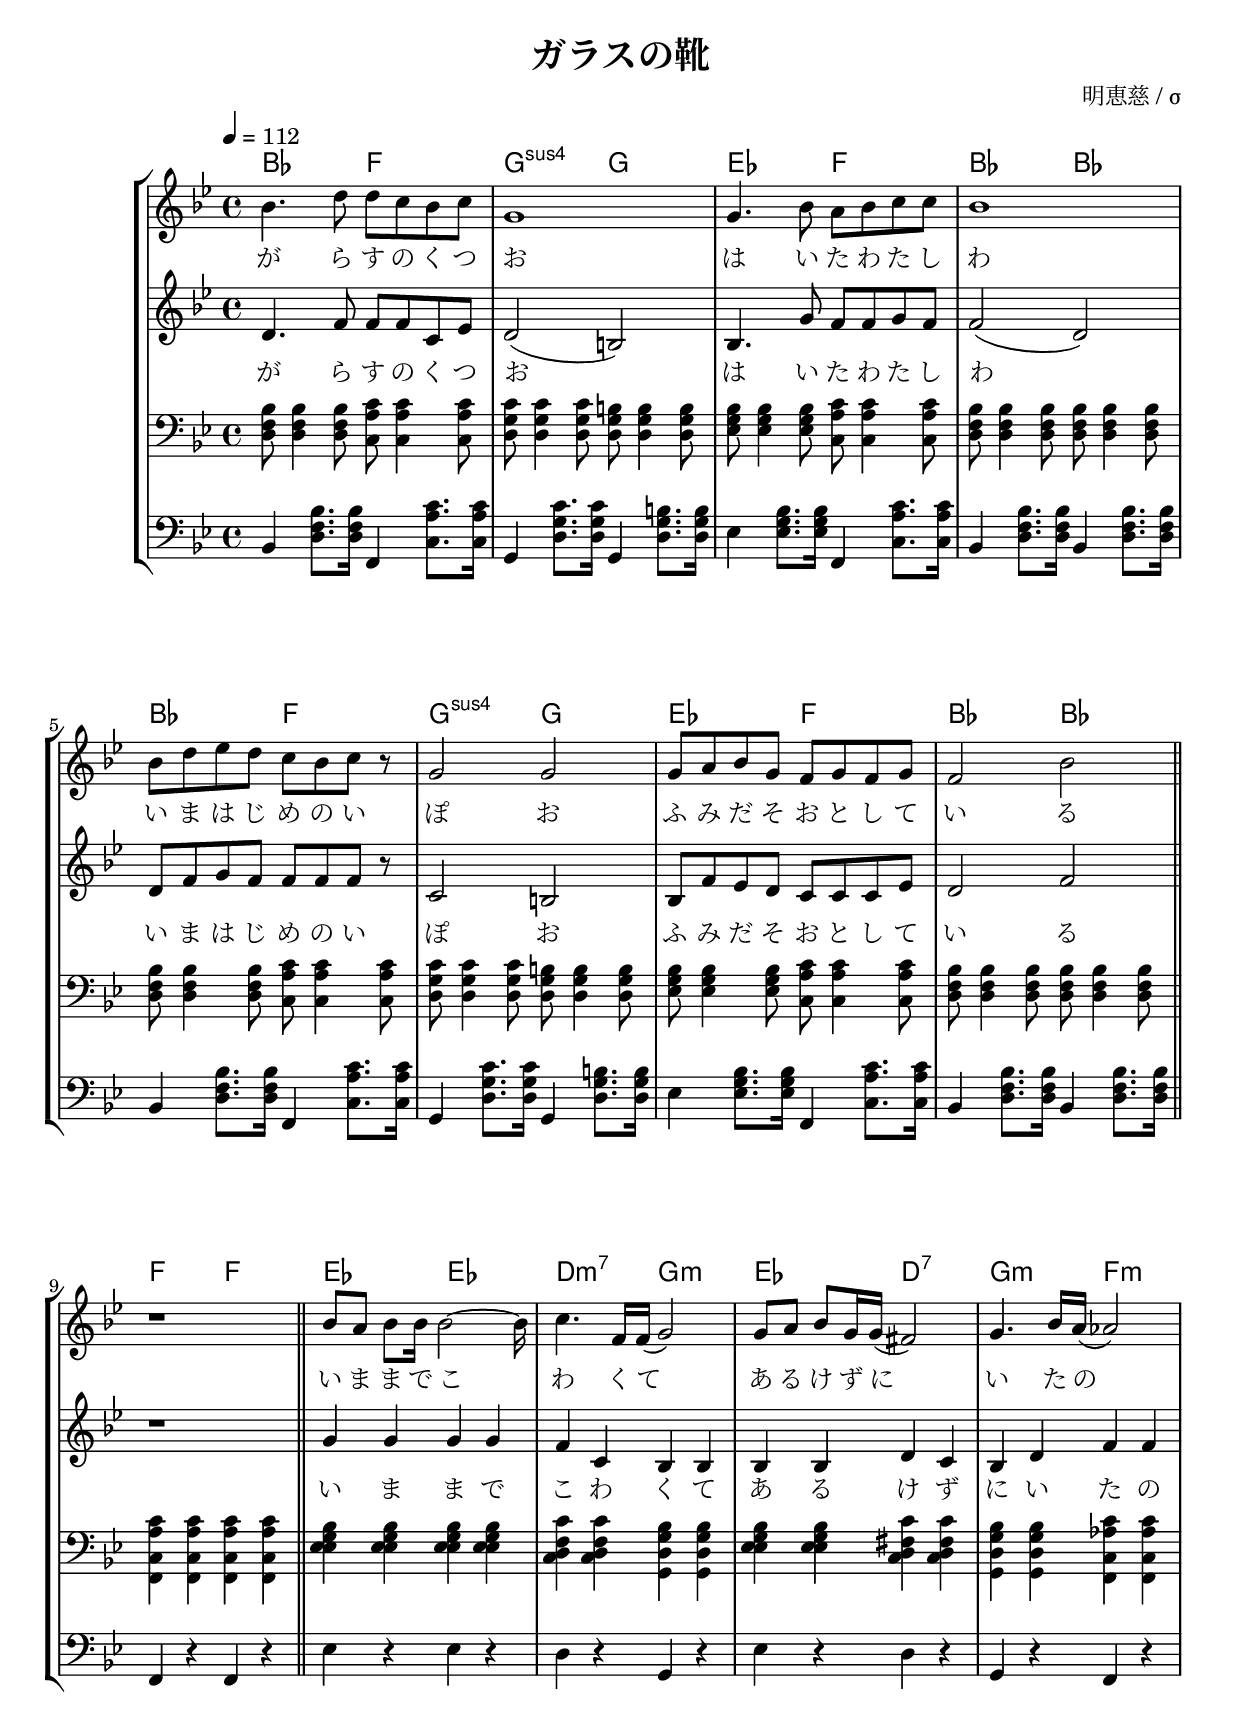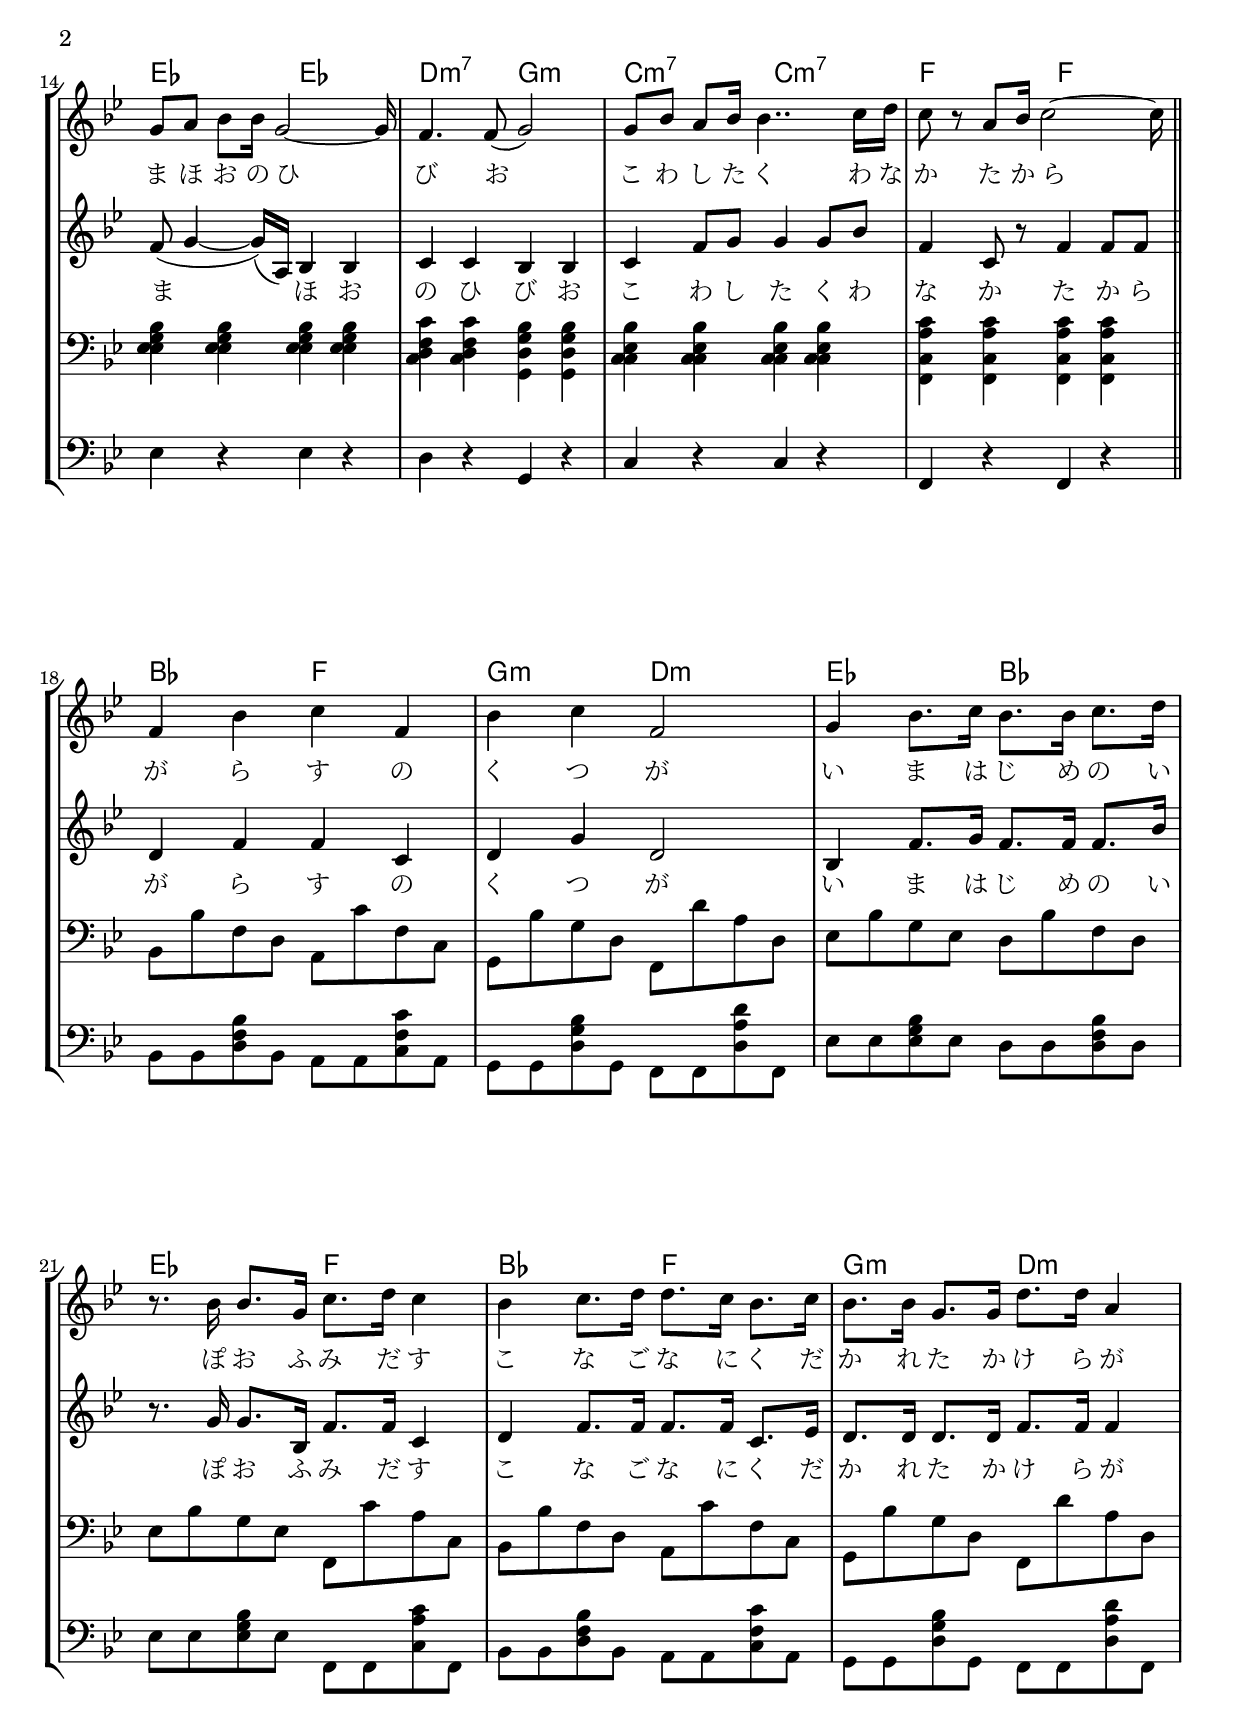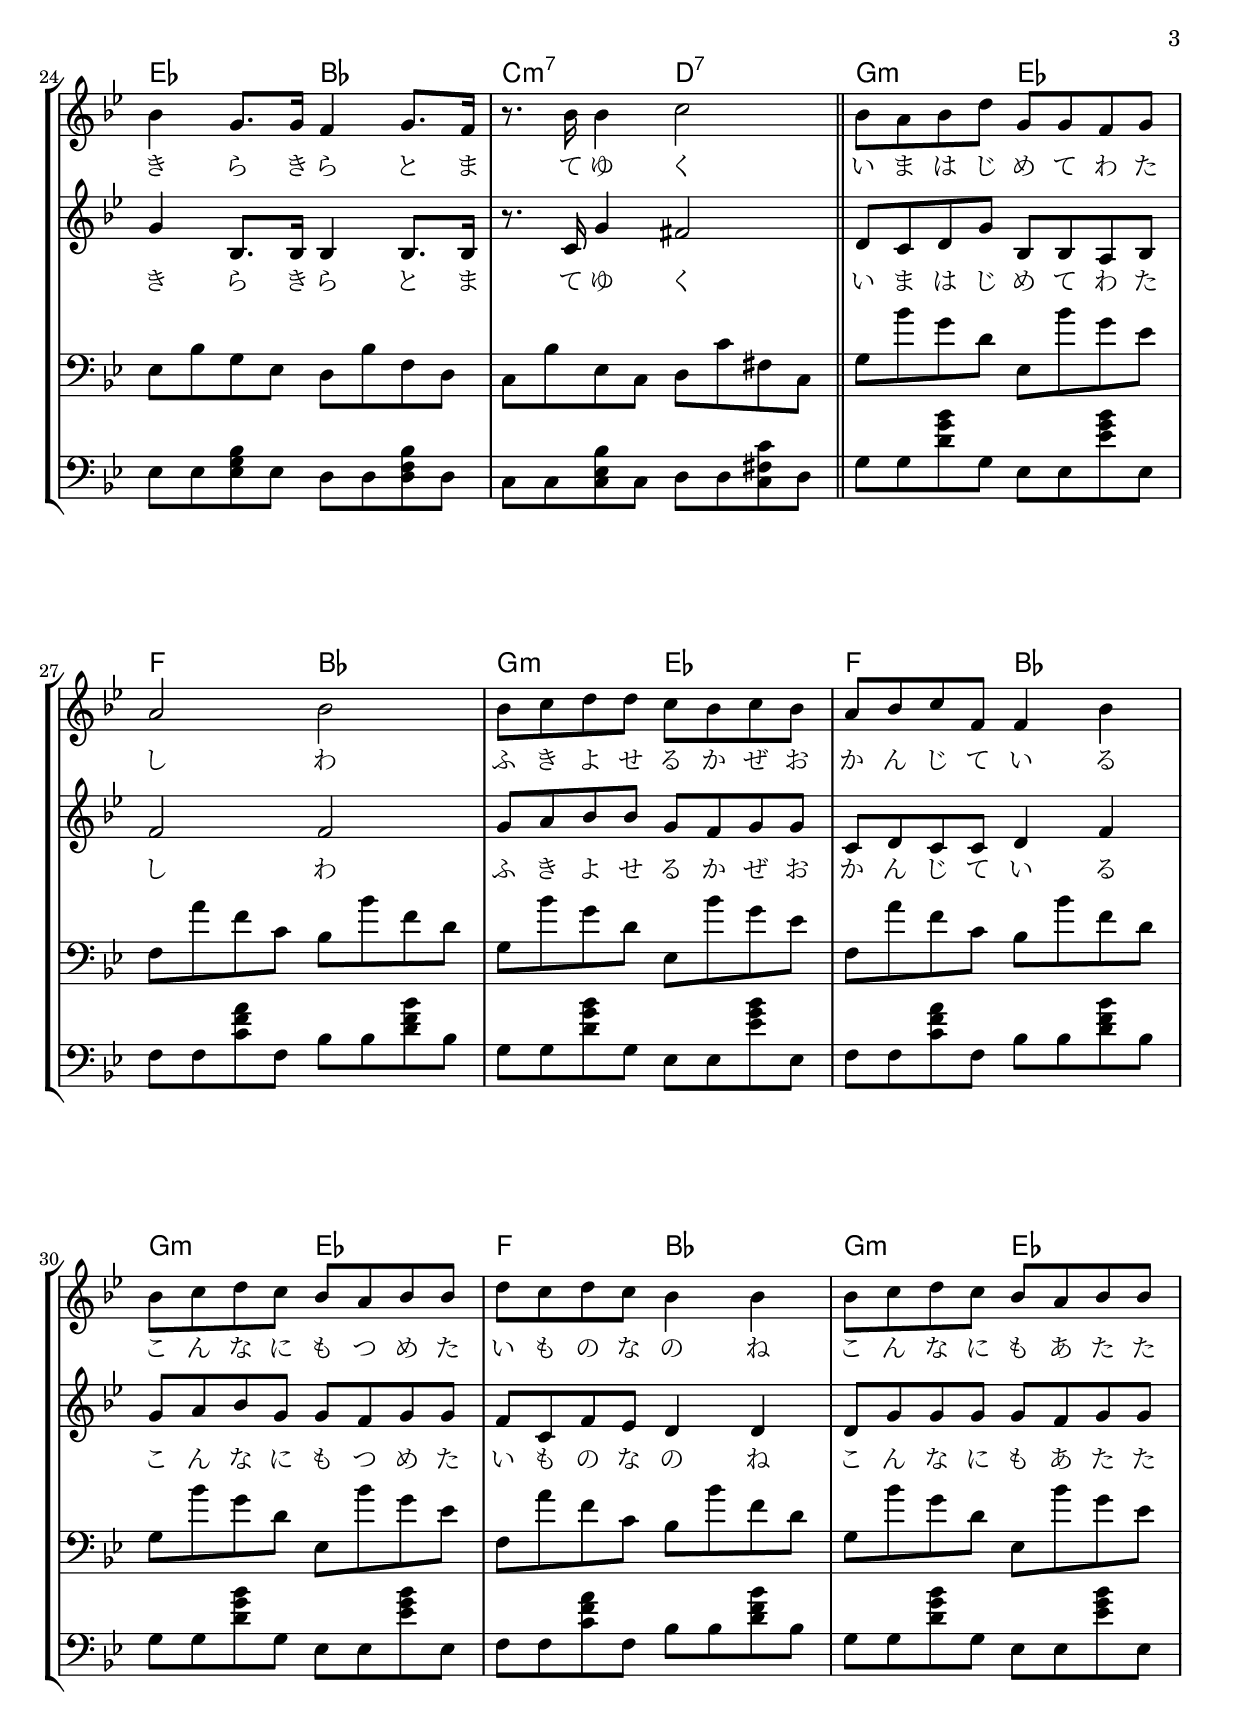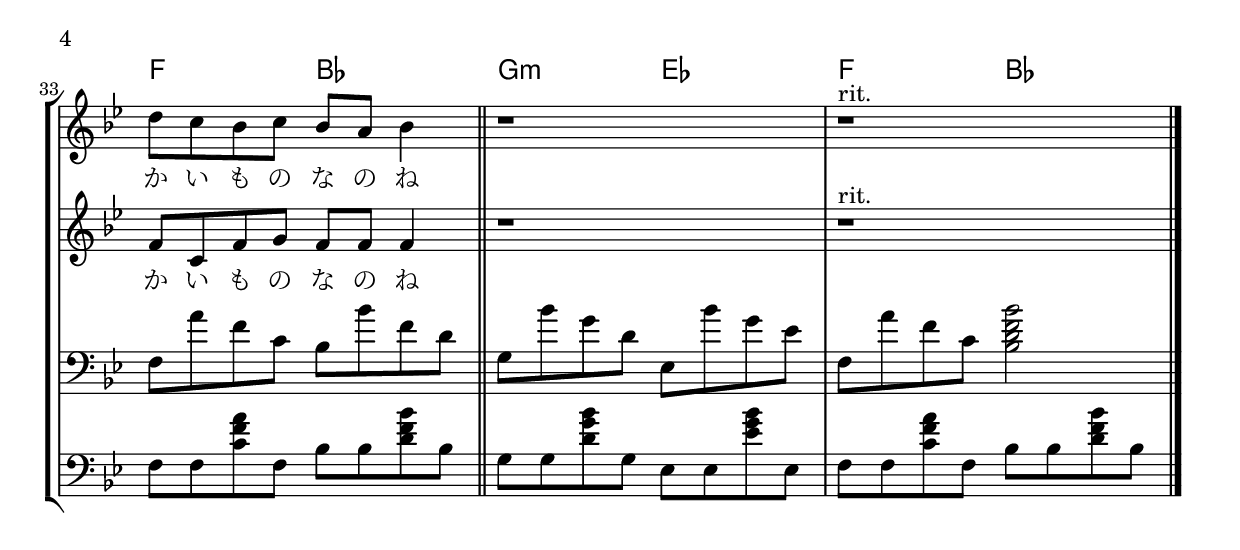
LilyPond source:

\version "2.12.1"

\header {
	title = \markup {ガラスの靴}
	composer = \markup \center-column {"明恵慈 / σ"}
}

harmony = \chordmode {
	bes2 f g:sus4 g es f bes bes bes f g:sus4 g es f bes bes 

	f f 

	es es d:min7 g:m es d:7 g:m f:m es es d:min7 g:m c:min7 c:min7 f f 

	bes f g:m d:m es bes es f bes f g:m d:m es bes c:min7 d:7 

	g:m es f bes g:m es f bes g:m es f bes g:m es f bes 

	g:m es f bes 
}

melody = {
	\set Staff.midiInstrument = #"fss0.37"
		\key bes \major
	\tempo 4 = 112
bes'4.  d''8  d''8  c''8  bes'8  c''8 
	g'1 
	g'4.  bes'8  a'8  bes'8  c''8  c''8 
	bes'1 
	bes'8  d''8  es''8  d''8  c''8  bes'8  c''8  r8 
	g'2  g'2 
	g'8  a'8  bes'8  g'8  f'8  g'8  f'8  g'8 
	f'2  bes'2
	r1   
	\set Staff.midiInstrument = #"fss0.39"
	bes'8  a'8  bes'8  bes'16  bes'2~bes'16 
	c''4.  f'16  f'16  (g'2) 
	g'8  a'8  bes'8  g'16  g'16  (fis'2) 
	g'4.  bes'16  a'16  (as'2) 
	g'8  a'8  bes'8  bes'16  g'2~g'16 
	f'4.  f'8  (g'2) 
	g'8  bes'8  a'8  bes'16  bes'4..  c''16  d''16 
	c''8  r8  a'8  bes'16  c''2~c''16
	\set Staff.midiInstrument = #"fss0.31"
	f'4  bes'4  c''4  f'4 
	bes'4  c''4  f'2 
	g'4  bes'8.  c''16  bes'8.  bes'16  c''8.  d''16 
	r8.  bes'16  bes'8.  g'16  c''8.  d''16  c''4 
	bes'4  c''8.  d''16  d''8.  c''16  bes'8.  c''16 
	bes'8.  bes'16  g'8.  g'16  d''8.  d''16  a'4 
	bes'4  g'8.  g'16  f'4  g'8.  f'16 
	r8.  bes'16  bes'4  c''2
	\set Staff.midiInstrument = #"fss0.34"
	bes'8  a'8  bes'8  d''8  g'8  g'8  f'8  g'8 
	a'2  bes'2 
	bes'8  c''8  d''8  d''8  c''8  bes'8  c''8  bes'8 
	a'8  bes'8  c''8  f'8  f'4  bes'4 
	bes'8  c''8  d''8  c''8  bes'8  a'8  bes'8  bes'8 
	d''8  c''8  d''8  c''8  bes'4  bes'4 
	bes'8  c''8  d''8  c''8  bes'8  a'8  bes'8  bes'8 
	d''8  c''8  bes'8  c''8  bes'8  a'8  bes'4
	r1 | r1^"rit." \bar "|."
}

words = \lyricmode {
	が  ら  す  の  く  つ  お  は  い  た  わ  た  し  わ  い  ま  は  じ  め  の  い  ぽ  お  ふ  み  だ  そ  お  と  し  て  い  る  
	
	い  ま  ま  で  こ  わ  く  て  あ  る  け  ず  に  い  た  の  ま  ほ  お  の  ひ  び  お  こ  わ  し  た  く  わ  な  か  た  か  ら  
	が  ら  す  の  く  つ  が  い  ま  は  じ  め  の  い  ぽ  お  ふ  み  だ  す  こ  な  ご  な  に  く  だ  か  れ  た  か  け  ら  が  き  ら  き  ら  と  ま  て  ゆ  く  
	い  ま  は  じ  め  て  わ  た  し  わ  ふ  き  よ  せ  る  か  ぜ  お  か  ん  じ  て  い  る  こ  ん  な  に  も  つ  め  た  い  も  の  な  の  ね  こ  ん  な  に  も  あ  た  た  か  い  も  の  な  の  ね  
	
}

secondmelody = {
	\set Staff.midiInstrument = #"fss0.32"
		\key bes \major
	\tempo 4 = 112
d'4.  f'8  f'8  f'8  c'8  es'8 
	d'2  (b2) 
	bes4.  g'8  f'8  f'8  g'8  f'8 
	f'2  (d'2) 
	d'8  f'8  g'8  f'8  f'8  f'8  f'8  r8 
	c'2  b2 
	bes8  f'8  es'8  d'8  c'8  c'8  c'8  es'8 
	d'2  f'2
	r1   
	\set Staff.midiInstrument = #"fss0.29"
	g'4  g'4  g'4  g'4 
	f'4  c'4  bes4  bes4 
	bes4  bes4  d'4  c'4 
	bes4  d'4  f'4  f'4 
	f'8  (g'4~g'16)  (a16)  bes4  bes4 
	c'4  c'4  bes4  bes4 
	c'4  f'8  g'8  g'4  g'8  bes'8 
	f'4  c'8  r8  f'4  f'8  f'8
	\set Staff.midiInstrument = #"fss0.32"
	d'4  f'4  f'4  c'4 
	d'4  g'4  d'2 
	bes4  f'8.  g'16  f'8.  f'16  f'8.  bes'16 
	r8.  g'16  g'8.  bes16  f'8.  f'16  c'4 
	d'4  f'8.  f'16  f'8.  f'16  c'8.  es'16 
	d'8.  d'16  d'8.  d'16  f'8.  f'16  f'4 
	g'4  bes8.  bes16  bes4  bes8.  bes16 
	r8.  c'16  g'4  fis'2
	\set Staff.midiInstrument = #"fss0.35"
	d'8  c'8  d'8  g'8  bes8  bes8  a8  bes8 
	f'2  f'2 
	g'8  a'8  bes'8  bes'8  g'8  f'8  g'8  g'8 
	c'8  d'8  c'8  c'8  d'4  f'4 
	g'8  a'8  bes'8  g'8  g'8  f'8  g'8  g'8 
	f'8  c'8  f'8  es'8  d'4  d'4 
	d'8  g'8  g'8  g'8  g'8  f'8  g'8  g'8 
	f'8  c'8  f'8  g'8  f'8  f'8  f'4
	r1 | r1^"rit." \bar "|."
}

secondwords = \lyricmode {
	が  ら  す  の  く  つ  お  は  い  た  わ  た  し  わ  い  ま  は  じ  め  の  い  ぽ  お  ふ  み  だ  そ  お  と  し  て  い  る  
	
	い  ま  ま  で  こ  わ  く  て  あ  る  け  ず  に  い  た  の  ま  ほ  お  の  ひ  び  お  こ  わ  し  た  く  わ  な  か  た  か  ら  
	が  ら  す  の  く  つ  が  い  ま  は  じ  め  の  い  ぽ  お  ふ  み  だ  す  こ  な  ご  な  に  く  だ  か  れ  た  か  け  ら  が  き  ら  き  ら  と  ま  て  ゆ  く  
	い  ま  は  じ  め  て  わ  た  し  わ  ふ  き  よ  せ  る  か  ぜ  お  か  ん  じ  て  い  る  こ  ん  な  に  も  つ  め  た  い  も  の  な  の  ね  こ  ん  な  に  も  あ  た  た  か  い  も  の  な  の  ね  
	
}

tempochange = {
	\tempo 4 = 112
	r1 | r1 | r1 | r1 | r1 | r1 | r1 | r1 \bar "||"
	\tempo 4 = 112
	r1 \bar "||"
	\tempo 4 = 112
	r1 | r1 | r1 | r1 | r1 | r1 | r1 | r1 \bar "||"
	\tempo 4 = 112
	r1 | r1 | r1 | r1 | r1 | r1 | r1 | r1 \bar "||"
	\tempo 4 = 112
	r1 | r1 | r1 | r1 | r1 | r1 | r1 | r1 \bar "||"
	\tempo 4 = 112
	r1 | \tempo 4 = 84 r2 \tempo 4 = 74 r2 \bar "|."
}

mainacc = {
	\clef bass
	\set Staff.midiInstrument = #"Violin"
	\key bes \major
	\tempo 4 = 112
	<d f bes>8 <d f bes>4 <d f bes>8
	<c a c'>8 <c a c'>4 <c a c'>8
	<d g c'>8 <d g c'>4 <d g c'>8
	<d g b>8 <d g b>4 <d g b>8
	<es g bes>8 <es g bes>4 <es g bes>8
	<c a c'>8 <c a c'>4 <c a c'>8
	<d f bes>8 <d f bes>4 <d f bes>8
	<d f bes>8 <d f bes>4 <d f bes>8
	<d f bes>8 <d f bes>4 <d f bes>8
	<c a c'>8 <c a c'>4 <c a c'>8
	<d g c'>8 <d g c'>4 <d g c'>8
	<d g b>8 <d g b>4 <d g b>8
	<es g bes>8 <es g bes>4 <es g bes>8
	<c a c'>8 <c a c'>4 <c a c'>8
	<d f bes>8 <d f bes>4 <d f bes>8
	<d f bes>8 <d f bes>4 <d f bes>8
	\bar "||"

	\set Staff.midiInstrument = #"Acoustic grand"
	<f, c a c'>4 <f, c a c'>4
	<f, c a c'>4 <f, c a c'>4
	\bar "||"

	\set Staff.midiInstrument = #"Acoustic grand"
	<es es g bes>4 <es es g bes>4
	<es es g bes>4 <es es g bes>4
	<d c f c'>4 <d c f c'>4
	<g, d g bes>4 <g, d g bes>4
	<es es g bes>4 <es es g bes>4
	<d c fis c'>4 <d c fis c'>4
	<g, d g bes>4 <g, d g bes>4
	<f, c as c'>4 <f, c as c'>4
	<es es g bes>4 <es es g bes>4
	<es es g bes>4 <es es g bes>4
	<d c f c'>4 <d c f c'>4
	<g, d g bes>4 <g, d g bes>4
	<c c es bes>4 <c c es bes>4
	<c c es bes>4 <c c es bes>4
	<f, c a c'>4 <f, c a c'>4
	<f, c a c'>4 <f, c a c'>4
	\bar "||"

	\set Staff.midiInstrument = #"Electric Guitar (clean)"
	bes,8 bes f d
	a,8 c' f c
	g,8 bes g d
	f,8 d' a d
	es8 bes g es
	d8 bes f d
	es8 bes g es
	f,8 c' a c
	bes,8 bes f d
	a,8 c' f c
	g,8 bes g d
	f,8 d' a d
	es8 bes g es
	d8 bes f d
	c8 bes es c
	d8 c' fis c
	\bar "||"

	\set Staff.midiInstrument = #"Acoustic Guitar (steel)"
	g8 bes' g' d'
	es8 bes' g' es'
	f8 a' f' c'
	bes8 bes' f' d'
	g8 bes' g' d'
	es8 bes' g' es'
	f8 a' f' c'
	bes8 bes' f' d'
	g8 bes' g' d'
	es8 bes' g' es'
	f8 a' f' c'
	bes8 bes' f' d'
	g8 bes' g' d'
	es8 bes' g' es'
	f8 a' f' c'
	bes8 bes' f' d'
	\bar "||"

	\set Staff.midiInstrument = #"Acoustic Guitar (steel)"
	g8 bes' g' d'
	es8 bes' g' es'
	f8 a' f' c'
	<bes d' f' bes'>2
	\bar "|."
}

subacc = {
	\clef bass
	\set Staff.midiInstrument = #"Acoustic grand"
	\key bes \major
	\tempo 4 = 112
	bes,4 <d f bes>8. <d f bes>16
	f,4 <c a c'>8. <c a c'>16
	g,4 <d g c'>8. <d g c'>16
	g,4 <d g b>8. <d g b>16
	es4 <es g bes>8. <es g bes>16
	f,4 <c a c'>8. <c a c'>16
	bes,4 <d f bes>8. <d f bes>16
	bes,4 <d f bes>8. <d f bes>16
	bes,4 <d f bes>8. <d f bes>16
	f,4 <c a c'>8. <c a c'>16
	g,4 <d g c'>8. <d g c'>16
	g,4 <d g b>8. <d g b>16
	es4 <es g bes>8. <es g bes>16
	f,4 <c a c'>8. <c a c'>16
	bes,4 <d f bes>8. <d f bes>16
	bes,4 <d f bes>8. <d f bes>16
	\bar "||"

	\set Staff.midiInstrument = #"Cello"
	f,4 r4
	f,4 r4
	\bar "||"

	\set Staff.midiInstrument = #"Cello"
	es4 r4
	es4 r4
	d4 r4
	g,4 r4
	es4 r4
	d4 r4
	g,4 r4
	f,4 r4
	es4 r4
	es4 r4
	d4 r4
	g,4 r4
	c4 r4
	c4 r4
	f,4 r4
	f,4 r4
	\bar "||"

	\set Staff.midiInstrument = #"Electric Piano 1"
	bes,8 bes,8 <d f bes>8 bes,8
	a,8 a,8 <c f c'>8 a,8
	g,8 g,8 <d g bes>8 g,8
	f,8 f,8 <d a d'>8 f,8
	es8 es8 <es g bes>8 es8
	d8 d8 <d f bes>8 d8
	es8 es8 <es g bes>8 es8
	f,8 f,8 <c a c'>8 f,8
	bes,8 bes,8 <d f bes>8 bes,8
	a,8 a,8 <c f c'>8 a,8
	g,8 g,8 <d g bes>8 g,8
	f,8 f,8 <d a d'>8 f,8
	es8 es8 <es g bes>8 es8
	d8 d8 <d f bes>8 d8
	c8 c8 <c es bes>8 c8
	d8 d8 <c fis c'>8 d8
	\bar "||"

	\set Staff.midiInstrument = #"Acoustic grand"
	g8 g8 <d' g' bes'>8 g8
	es8 es8 <es' g' bes'>8 es8
	f8 f8 <c' f' a'>8 f8
	bes8 bes8 <d' f' bes'>8 bes8
	g8 g8 <d' g' bes'>8 g8
	es8 es8 <es' g' bes'>8 es8
	f8 f8 <c' f' a'>8 f8
	bes8 bes8 <d' f' bes'>8 bes8
	g8 g8 <d' g' bes'>8 g8
	es8 es8 <es' g' bes'>8 es8
	f8 f8 <c' f' a'>8 f8
	bes8 bes8 <d' f' bes'>8 bes8
	g8 g8 <d' g' bes'>8 g8
	es8 es8 <es' g' bes'>8 es8
	f8 f8 <c' f' a'>8 f8
	bes8 bes8 <d' f' bes'>8 bes8
	\bar "||"

	\set Staff.midiInstrument = #"Acoustic grand"
	g8 g8 <d' g' bes'>8 g8
	es8 es8 <es' g' bes'>8 es8
	f8 f8 <c' f' a'>8 f8
	bes8 bes8 <d' f' bes'>8 bes8
	\bar "|."
}

percA = {
	\drummode {
	cymr4 cymr4 cymr4 cymr4  |cymr4 cymr8 cymr16 cymr16 cymr4 cymr4  |cymr4 cymr4 cymr4 cymr4  |cymr4 cymr2.  |cymr4 cymr4 cymr4 cymr4  |cymr4 cymr8 cymr16 cymr16 cymr4 cymr4  |cymr4 cymr4 cymr4 cymr4  |cymr4 cymr2.  \bar "||"
	cymr4 cymr4 cymr4 cymr4  \bar "||"
	r1  |r1  |r1  |r1  |r1  |r1  |r1  |r2 r8 hho4 hho8  \bar "||"
	hh8 hh8 hh8 hh8 hh8 hh8 hh8 hh8  |hh8 hh8 hh8 hh8 hh4 hh8 hh8  |hh8 hh8 hh8 hh8 hh8 hh8 hh8 hh8  |hh8 hh8 hh8 hh2 r8  |hh8 hh8 hh8 hh8 hh8 hh8 hh8 hh8  |hh8 hh8 hh8 hh8 hh4 hh8 hh8  |hh8 hh8 hh8 hh8 hh8 hh8 hh8 hh8  |r8 hh2. r8  \bar "||"
	hh8 hh8 hh8 hh8 hh8 hh8 hh8 hh8  |hh8 hh8 hh8 hh8 hh4 hh8 hh8  |hh8 hh8 hh8 hh8 hh8 hh8 hh8 hh8  |hh8 hh8 hh8 hh2 r8  |hh8 hh8 hh8 hh8 hh8 hh8 hh8 hh8  |hh8 hh8 hh8 hh8 hh4 hh8 hh8  |hh8 hh8 hh8 hh8 hh8 hh8 hh8 hh8  |r8 hh2. r8  \bar "||"
	r1 |r1 \bar "|."
	}
}

percB = {
	\drummode {
	r2 sn2  |r2 sn2  |r2 sn2  |r8 sn8 sn2.  |r2 sn2  |r2 sn2  |r2 sn2  |r8 sn8 sn2.  \bar "||"
	r2 sn2  \bar "||"
	r4. hhp2 hhp8  |r4. hhp2 hhp8  |r4. hhp2 hhp8  |r4. hhp2 hhp8  |r4. hhp2 hhp8  |r4. hhp2 hhp8  |r4. hhp2 hhp8  |hhp4 hhp4 hhp4 hhp4  \bar "||"
	r4 sn8. sn8 sn8. sn8. sn16  |r4 sn8. sn8 sn8. sn4  |r4 sn8. sn8 sn8. sn8. sn16  |r8 sn8 sn4 sn8 sn16 sn8 sn8 sn16  |r4 sn8. sn8 sn8. sn8. sn16  |r4 sn8. sn8 sn8. sn4  |r4 sn8. sn8 sn8. sn8. sn16  |r4 sn2 sn4  \bar "||"
	r4 sn8. sn8 sn8. sn8. sn16  |r4 sn8. sn8 sn8. sn4  |r4 sn8. sn8 sn8. sn8. sn16  |r8 sn8 sn4 sn8 sn16 sn8 sn8 sn16  |r4 sn8. sn8 sn8. sn8. sn16  |r4 sn8. sn8 sn8. sn4  |r4 sn8. sn8 sn8. sn8. sn16  |r4 sn2 sn4  \bar "||"
	r1 |r1 \bar "|."
	}
}

percC = {
	\drummode {
	bd2. r8 bd8  |bd2. r8 bd8  |bd2. r8 bd8  |bd4. bd8 bd4. bd8  |bd2. r8 bd8  |bd2. r8 bd8  |bd2. r8 bd8  |bd2 r8 bd4.  \bar "||"
	bd2 r8 bd4.  \bar "||"
	hh4 hh4 hh4 hh4  |hh4 hh4 hh4 hh4  |hh4 hh4 hh4 hh4  |hh4 hh4 hh4 hh4  |hh4 hh4 hh4 hh4  |hh4 hh4 hh4 hh4  |hh4 hh4 hh4 hh4  |r4. hh2 r8  \bar "||"
	bd8 bd4 bd2 bd8  |bd8 bd2 bd4.  |bd8 bd4 bd2 bd8  |bd4 r16 bd8. bd2  |bd8 bd4 bd2 bd8  |bd8 bd2 bd4.  |bd8 bd4 bd2 bd8  |bd8 bd4. bd4. bd8  \bar "||"
	bd8 bd4 bd2 bd8  |bd8 bd2 bd4.  |bd8 bd4 bd2 bd8  |bd4 r16 bd8. bd2  |bd8 bd4 bd2 bd8  |bd8 bd2 bd4.  |bd8 bd4 bd2 bd8  |bd8 bd4. bd4. bd8  \bar "||"
	r1 |r1 \bar "|."
	}
}

percD = {
	\drummode {
	r1 |r1 |r1 |r2 r8 tommh8 tommh4  |r1 |r1 |r1 |r8. tommh8. tommh2 r8  \bar "||"
	r8. tommh8. tommh2 r8  \bar "||"
	bd2. r8 bd8  |bd8. bd8. bd2 bd8  |bd2. r8 bd8  |bd8. bd8. bd2 bd8  |bd2. r8 bd8  |bd8. bd8. bd2 bd8  |bd2. r8 bd8  |bd8. bd4. r16 bd4 bd8  \bar "||"
	r1  |r2 r8 hho4.  |r1  |r4. r16 hho2 r16  |r1  |r2 r8 hho4.  |r1  |r4. r16 hho2 r16  \bar "||"
	r1  |r2 r8 hho4.  |r1  |r4. r16 hho2 r16  |r1  |r2 r8 hho4.  |r1  |r4. r16 hho2 r16  \bar "||"
	r1 |r1 \bar "|."
	}
}

percE = {
	\drummode {
	r1 |r1 |r1 |r2. r8 toml8  |r1 |r1 |r1 |r2. toml8 toml8  \bar "||"
	r2. toml8 toml8  \bar "||"
	r1 | r1 | r1 | r1 | r1 | r1 | r1 | r1 \bar "||"
	r1 |r1 |r1 |r1 |r1 |r1 |r1 |cymc1  \bar "||"
	r1 |r1 |r1 |r1 |r1 |r1 |r1 |cymc1  \bar "||"
	r1 |r1 \bar "|."
	}
}

percF = {
	\drummode {
	r1 |r1 |r1 |r1 |r1 |r1 |r1 |hho1  \bar "||"
	hho1  \bar "||"
	r1 | r1 | r1 | r1 | r1 | r1 | r1 | r1 \bar "||"
	r1 |r1 |r1 |r1 |r1 |r1 |r1 |r4 r16 tommh16 tommh4. tommh4  \bar "||"
	r1 |r1 |r1 |r1 |r1 |r1 |r1 |r4 r16 tommh16 tommh4. tommh4  \bar "||"
	r1 | r1 \bar "|."
	}
}

percG = {
	\drummode {
	r1 | r1 | r1 | r1 | r1 | r1 | r1 | r1 \bar "||"
	r1 \bar "||"
	r1 | r1 | r1 | r1 | r1 | r1 | r1 | r1 \bar "||"
	r1 |r1 |r1 |r1 |r1 |r1 |r1 |r4. r16 tomml4. tomml8.  \bar "||"
	r1 |r1 |r1 |r1 |r1 |r1 |r1 |r4. r16 tomml4. tomml8.  \bar "||"
	r1 | r1 \bar "|."
	}
}

percH = {
	\drummode {
	r1 | r1 | r1 | r1 | r1 | r1 | r1 | r1 \bar "||"
	r1 \bar "||"
	r1 | r1 | r1 | r1 | r1 | r1 | r1 | r1 \bar "||"
	r1 |r1 |r1 |r1 |r1 |r1 |r1 |r2 r16 toml8 toml4 r16  \bar "||"
	r1 |r1 |r1 |r1 |r1 |r1 |r1 |r2 r16 toml8 toml4 r16  \bar "||"
	r1 | r1 \bar "|."
	}
}

percI = {
	\drummode {
	r1 | r1 | r1 | r1 | r1 | r1 | r1 | r1 \bar "||"
	r1 \bar "||"
	r1 | r1 | r1 | r1 | r1 | r1 | r1 | r1 \bar "||"
	r1 |r1 |r1 |r1 |r1 |r1 |r1 |r2 r8 tomfh4 tomfh8  \bar "||"
	r1 |r1 |r1 |r1 |r1 |r1 |r1 |r2 r8 tomfh4 tomfh8  \bar "||"
	r1 | r1 \bar "|."
	}
}

\score {
	<<
		\new StaffGroup <<
			\new ChordNames {\harmony}
			\new Voice = "melody" {\melody}
			\new Lyrics \lyricsto "melody" \words
			\new Voice = "secondmelody" {\secondmelody}
			\new Lyrics \lyricsto "secondmelody" \secondwords
			\new Staff = "mainacc" {\mainacc}
			\new Staff = "subacc" {\subacc}
		>>
	>>
	\layout { }
}
